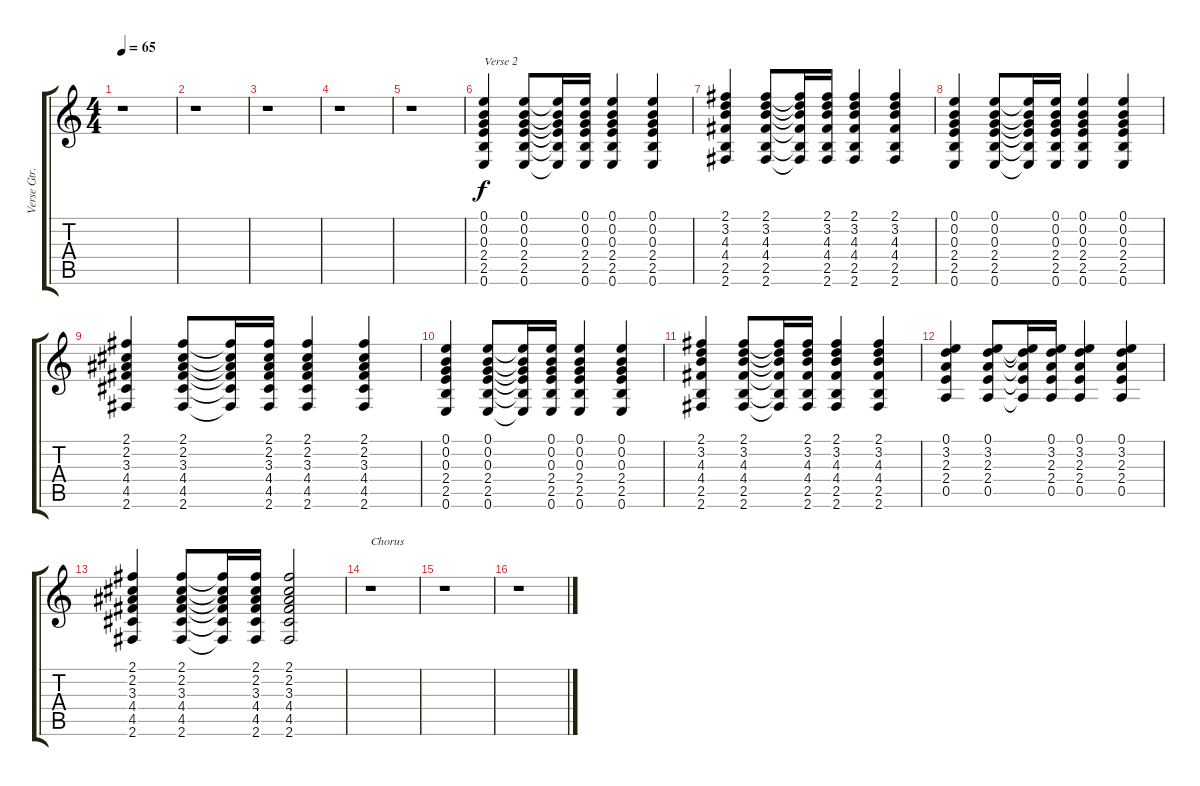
\track ("Verse Gtr." "Verse Gtr.") {instrument acousticguitarsteel}
\staff {score tabs}
\tuning (E4 B3 G3 D3 A2 E2) {hide}
\ts (4 4)
\tempo 65
\clef g2
\ks c
r.1{dy f} |
r.1 |
r.1 |
r.1 |
r.1 |
(0.1 0.2 0.3 2.4 2.5 0.6).4{txt "Verse 2"} (0.1 0.2 0.3 2.4 2.5 0.6).8 (0.1{t} 0.2{t} 0.3{t} 2.4{t} 2.5{t} 0.6{t}).16 (0.1 0.2 0.3 2.4 2.5 0.6).16 (0.1 0.2 0.3 2.4 2.5 0.6).4 (0.1 0.2 0.3 2.4 2.5 0.6).4 |
(2.1 3.2 4.3 4.4 2.5 2.6).4 (2.1 3.2 4.3 4.4 2.5 2.6).8 (2.1{t} 3.2{t} 4.3{t} 4.4{t} 2.5{t} 2.6{t}).16 (2.1 3.2 4.3 4.4 2.5 2.6).16 (2.1 3.2 4.3 4.4 2.5 2.6).4 (2.1 3.2 4.3 4.4 2.5 2.6).4 |
(0.1 0.2 0.3 2.4 2.5 0.6).4 (0.1 0.2 0.3 2.4 2.5 0.6).8 (0.1{t} 0.2{t} 0.3{t} 2.4{t} 2.5{t} 0.6{t}).16 (0.1 0.2 0.3 2.4 2.5 0.6).16 (0.1 0.2 0.3 2.4 2.5 0.6).4 (0.1 0.2 0.3 2.4 2.5 0.6).4 |
(2.1 2.2 3.3 4.4 4.5 2.6).4 (2.1 2.2 3.3 4.4 4.5 2.6).8 (2.1{t} 2.2{t} 3.3{t} 4.4{t} 4.5{t} 2.6{t}).16 (2.1 2.2 3.3 4.4 4.5 2.6).16 (2.1 2.2 3.3 4.4 4.5 2.6).4 (2.1 2.2 3.3 4.4 4.5 2.6).4 |
(0.1 0.2 0.3 2.4 2.5 0.6).4 (0.1 0.2 0.3 2.4 2.5 0.6).8 (0.1{t} 0.2{t} 0.3{t} 2.4{t} 2.5{t} 0.6{t}).16 (0.1 0.2 0.3 2.4 2.5 0.6).16 (0.1 0.2 0.3 2.4 2.5 0.6).4 (0.1 0.2 0.3 2.4 2.5 0.6).4 |
(2.1 3.2 4.3 4.4 2.5 2.6).4 (2.1 3.2 4.3 4.4 2.5 2.6).8 (2.1{t} 3.2{t} 4.3{t} 4.4{t} 2.5{t} 2.6{t}).16 (2.1 3.2 4.3 4.4 2.5 2.6).16 (2.1 3.2 4.3 4.4 2.5 2.6).4 (2.1 3.2 4.3 4.4 2.5 2.6).4 |
(0.1 3.2 2.3 2.4 0.5).4 (0.1 3.2 2.3 2.4 0.5).8 (0.1{t} 3.2{t} 2.3{t} 2.4{t} 0.5{t}).16 (0.1 3.2 2.3 2.4 0.5).16 (0.1 3.2 2.3 2.4 0.5).4 (0.1 3.2 2.3 2.4 0.5).4 |
(2.1 2.2 3.3 4.4 4.5 2.6).4 (2.1 2.2 3.3 4.4 4.5 2.6).8 (2.1{t} 2.2{t} 3.3{t} 4.4{t} 4.5{t} 2.6{t}).16 (2.1 2.2 3.3 4.4 4.5 2.6).16 (2.1 2.2 3.3 4.4 4.5 2.6).2 |
r.1{txt "Chorus"} |
r.1 |
r.1
